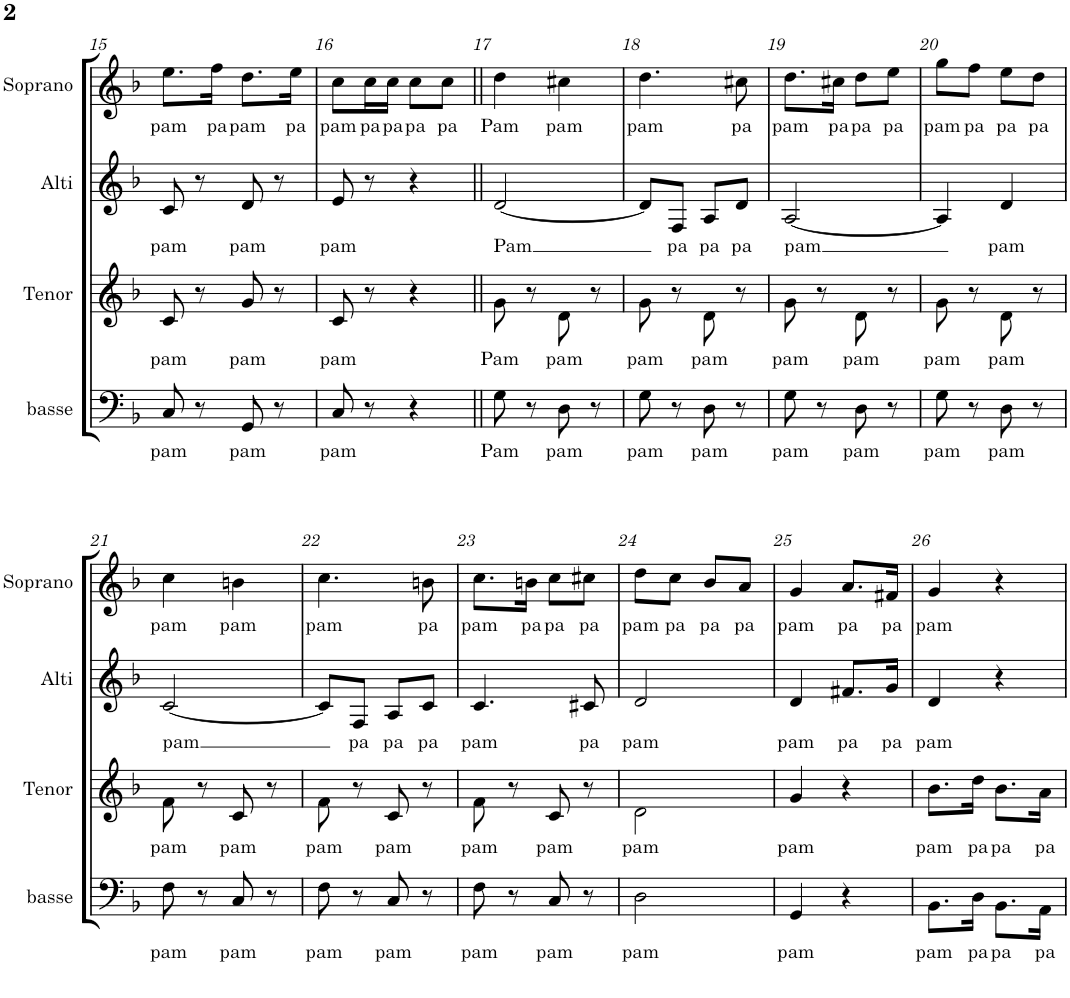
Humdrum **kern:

**kern	**text	**kern	**text	**kern	**text	**kern	**text
*part4	*part4	*part3	*part3	*part2	*part2	*part1	*part1
*staff4	*staff4	*staff3	*staff3	*staff2	*staff2	*staff1	*staff1
*I"Basse	*	*I"Ténor	*	*I"Alti	*	*I"Soprano	*
*I'basse	*	*	*	*I'Alti	*	*I'Soprano	*
!!LO:PB:g=z
*clefF4	*	*clefG2	*	*clefG2	*	*clefG2	*
*k[b-]	*	*k[b-]	*	*k[b-]	*	*k[b-]	*
*F:	*	*F:	*	*F:	*	*F:	*
*M2/4	*	*M2/4	*	*M2/4	*	*M2/4	*
=15	=15	=15	=15	=15	=15	=15	=15
!	!LO:LY:b	!	!LO:LY:b	!	!LO:LY:b	!	!LO:LY:b
8C/	pam	8c/	pam	8c/	pam	8.ee\L	pam
8r	.	8r	.	8r	.	.	.
!	!	!	!	!	!	!	!LO:LY:b
.	.	.	.	.	.	16ff\Jk	pa
!	!LO:LY:b	!	!LO:LY:b	!	!LO:LY:b	!	!LO:LY:b
8GG/	pam	8g/	pam	8d/	pam	8.dd\L	pam
8r	.	8r	.	8r	.	.	.
!	!	!	!	!	!	!	!LO:LY:b
.	.	.	.	.	.	16ee\Jk	pa
=16	=16	=16	=16	=16	=16	=16	=16
!	!LO:LY:b	!	!LO:LY:b	!	!LO:LY:b	!	!LO:LY:b
8C/	pam	8c/	pam	8e/	pam	8cc\L	pam
!	!	!	!	!	!	!	!LO:LY:b
8r	.	8r	.	8r	.	16cc\L	pa
!	!	!	!	!	!	!	!LO:LY:b
.	.	.	.	.	.	16cc\JJ	pa
!	!	!	!	!	!	!	!LO:LY:b
4r	.	4r	.	4r	.	8cc\L	pa
!	!	!	!	!	!	!	!LO:LY:b
.	.	.	.	.	.	8cc\J	pa
=17||	=17||	=17||	=17||	=17||	=17||	=17||	=17||
!	!LO:LY:b	!	!LO:LY:b	!	!LO:LY:b	!	!LO:LY:b
8G\	Pam	8g\	Pam	[2d/	Pam	4dd\	Pam
8r	.	8r	.	.	.	.	.
!	!LO:LY:b	!	!LO:LY:b	!	!	!	!LO:LY:b
8D\	pam	8d\	pam	.	.	4cc#X\	pam
8r	.	8r	.	.	.	.	.
=18	=18	=18	=18	=18	=18	=18	=18
!	!LO:LY:b	!	!LO:LY:b	!	!	!	!LO:LY:b
8G\	pam	8g\	pam	8d/L]	.	4.dd\	pam
!	!	!	!	!	!LO:LY:b	!	!
8r	.	8r	.	8F/J	pa	.	.
!	!LO:LY:b	!	!LO:LY:b	!	!LO:LY:b	!	!
8D\	pam	8d\	pam	8A/L	pa	.	.
!	!	!	!	!	!LO:LY:b	!	!LO:LY:b
8r	.	8r	.	8d/J	pa	8cc#X\	pa
=19	=19	=19	=19	=19	=19	=19	=19
!	!LO:LY:b	!	!LO:LY:b	!	!LO:LY:b	!	!LO:LY:b
8G\	pam	8g\	pam	[2A/	pam	8.dd\L	pam
8r	.	8r	.	.	.	.	.
!	!	!	!	!	!	!	!LO:LY:b
.	.	.	.	.	.	16cc#X\Jk	pa
!	!LO:LY:b	!	!LO:LY:b	!	!	!	!LO:LY:b
8D\	pam	8d\	pam	.	.	8dd\L	pa
!	!	!	!	!	!	!	!LO:LY:b
8r	.	8r	.	.	.	8ee\J	pa
=20	=20	=20	=20	=20	=20	=20	=20
!	!LO:LY:b	!	!LO:LY:b	!	!	!	!LO:LY:b
8G\	pam	8g\	pam	4A/]	.	8gg\L	pam
!	!	!	!	!	!	!	!LO:LY:b
8r	.	8r	.	.	.	8ff\J	pa
!	!LO:LY:b	!	!LO:LY:b	!	!LO:LY:b	!	!LO:LY:b
8D\	pam	8d\	pam	4d/	pam	8ee\L	pa
!	!	!	!	!	!	!	!LO:LY:b
8r	.	8r	.	.	.	8dd\J	pa
!!LO:LB:g=z
=21	=21	=21	=21	=21	=21	=21	=21
!	!LO:LY:b	!	!LO:LY:b	!	!LO:LY:b	!	!LO:LY:b
8F\	pam	8f\	pam	[2c/	pam	4cc\	pam
8r	.	8r	.	.	.	.	.
!	!LO:LY:b	!	!LO:LY:b	!	!	!	!LO:LY:b
8C/	pam	8c/	pam	.	.	4bn\	pam
8r	.	8r	.	.	.	.	.
=22	=22	=22	=22	=22	=22	=22	=22
!	!LO:LY:b	!	!LO:LY:b	!	!	!	!LO:LY:b
8F\	pam	8f\	pam	8c/L]	.	4.cc\	pam
!	!	!	!	!	!LO:LY:b	!	!
8r	.	8r	.	8F/J	pa	.	.
!	!LO:LY:b	!	!LO:LY:b	!	!LO:LY:b	!	!
8C/	pam	8c/	pam	8A/L	pa	.	.
!	!	!	!	!	!LO:LY:b	!	!LO:LY:b
8r	.	8r	.	8c/J	pa	8bn\	pa
=23	=23	=23	=23	=23	=23	=23	=23
!	!LO:LY:b	!	!LO:LY:b	!	!LO:LY:b	!	!LO:LY:b
8F\	pam	8f\	pam	4.c/	pam	8.cc\L	pam
8r	.	8r	.	.	.	.	.
!	!	!	!	!	!	!	!LO:LY:b
.	.	.	.	.	.	16bn\Jk	pa
!	!LO:LY:b	!	!LO:LY:b	!	!	!	!LO:LY:b
8C/	pam	8c/	pam	.	.	8cc\L	pa
!	!	!	!	!	!LO:LY:b	!	!LO:LY:b
8r	.	8r	.	8c#X/	pa	8cc#X\J	pa
=24	=24	=24	=24	=24	=24	=24	=24
!	!LO:LY:b	!	!LO:LY:b	!	!LO:LY:b	!	!LO:LY:b
2D\	pam	2d\	pam	2d/	pam	8dd\L	pam
!	!	!	!	!	!	!	!LO:LY:b
.	.	.	.	.	.	8cc\J	pa
!	!	!	!	!	!	!	!LO:LY:b
.	.	.	.	.	.	8b-/L	pa
!	!	!	!	!	!	!	!LO:LY:b
.	.	.	.	.	.	8a/J	pa
=25	=25	=25	=25	=25	=25	=25	=25
!	!LO:LY:b	!	!LO:LY:b	!	!LO:LY:b	!	!LO:LY:b
4GG/	pam	4g/	pam	4d/	pam	4g/	pam
!	!	!	!	!	!LO:LY:b	!	!LO:LY:b
4r	.	4r	.	8.f#X/L	pa	8.a/L	pa
!	!	!	!	!	!LO:LY:b	!	!LO:LY:b
.	.	.	.	16g/Jk	pa	16f#X/Jk	pa
=26	=26	=26	=26	=26	=26	=26	=26
!	!LO:LY:b	!	!LO:LY:b	!	!LO:LY:b	!	!LO:LY:b
8.BB-\L	pam	8.b-\L	pam	4d/	pam	4g/	pam
!	!LO:LY:b	!	!LO:LY:b	!	!	!	!
16D\Jk	pa	16dd\Jk	pa	.	.	.	.
!	!LO:LY:b	!	!LO:LY:b	!	!	!	!
8.BB-\L	pa	8.b-\L	pa	4r	.	4r	.
!	!LO:LY:b	!	!LO:LY:b	!	!	!	!
16AA\Jk	pa	16a\Jk	pa	.	.	.	.
=	=	=	=	=	=	=	=
*-	*-	*-	*-	*-	*-	*-	*-
